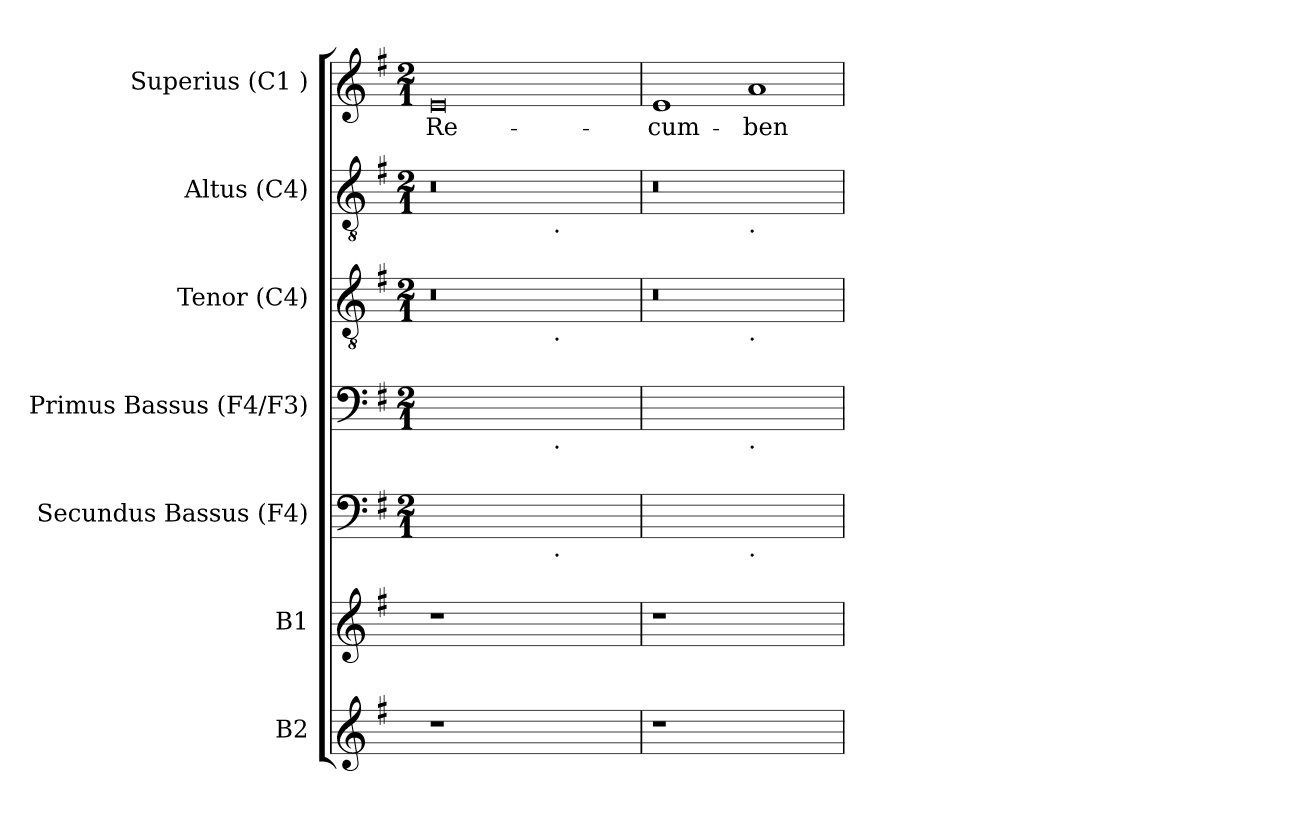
**kern	**kern	**kern	**kern	**kern	**kern	**kern	**text
*part7	*part6	*part5	*part4	*part3	*part2	*part1	*part1
*staff7	*staff6	*staff5	*staff4	*staff3	*staff2	*staff1	*staff1
*I"B2	*I"B1	*I"Secundus Bassus (F4)	*I"Primus Bassus (F4/F3)	*I"Tenor (C4)	*I"Altus (C4)	*I"Superius (C1 )	*
*I'B2	*I'B1	*	*	*I'T.	*I'A.	*I'S.	*
*clefG2	*clefG2	*clefF4	*clefF4	*clefGv2	*clefGv2	*clefG2	*
*	*	*ITrd7c12	*ITrd7c12	*	*	*	*
*k[f#]	*k[f#]	*k[f#]	*k[f#]	*k[f#]	*k[f#]	*k[f#]	*
*G:	*G:	*G:	*G:	*G:	*G:	*G:	*
*	*	*M2/1	*M2/1	*M2/1	*M2/1	*M2/1	*
=1	=1	=1	=1	=1	=1	=1	=1
!	!	!	!	!	!	!	!LO:LY:b:rj
*	*	*	*	*^	*^	*	*
1r	1r	1ryy	1ryy	0r	1ryy	0r	1ryy	0e	Re-
1ryy	1ryy	8ryy	8ryy	.	8ryy	.	8ryy	.	.
!	!	!	!	!	!	!	!LO:TX:b:t=.	!	!
!	!	!	!	!	!LO:TX:b:t=.	!	!	!	!
!	!	!	!LO:TX:b:t=.	!	!	!	!	!	!
!	!	!LO:TX:b:t=.	!	!	!	!	!	!	!
.	.	2..ryy	2..ryy	.	2..ryy	.	2..ryy	.	.
=2	=2	=2	=2	=2	=2	=2	=2	=2	=2
!	!	!	!	!	!	!	!	!	!LO:LY:b
1r	1r	1ryy	1ryy	0r	1ryy	0r	1ryy	1e	-cum-
!	!	!	!	!	!	!	!LO:TX:b:t=.	!	!
!	!	!	!	!	!LO:TX:b:t=.	!	!	!	!
!	!	!	!LO:TX:b:t=.	!	!	!	!	!	!
!	!	!LO:TX:b:t=.	!	!	!	!	!	!	!
!	!	!	!	!	!	!	!	!	!LO:LY:b
1ryy	1ryy	1ryy	1ryy	.	1ryy	.	1ryy	[<1a	-ben-
*	*	*	*	*v	*v	*	*	*	*
*	*	*	*	*	*v	*v	*	*
=	=	=	=	=	=	=	=
*-	*-	*-	*-	*-	*-	*-	*-
